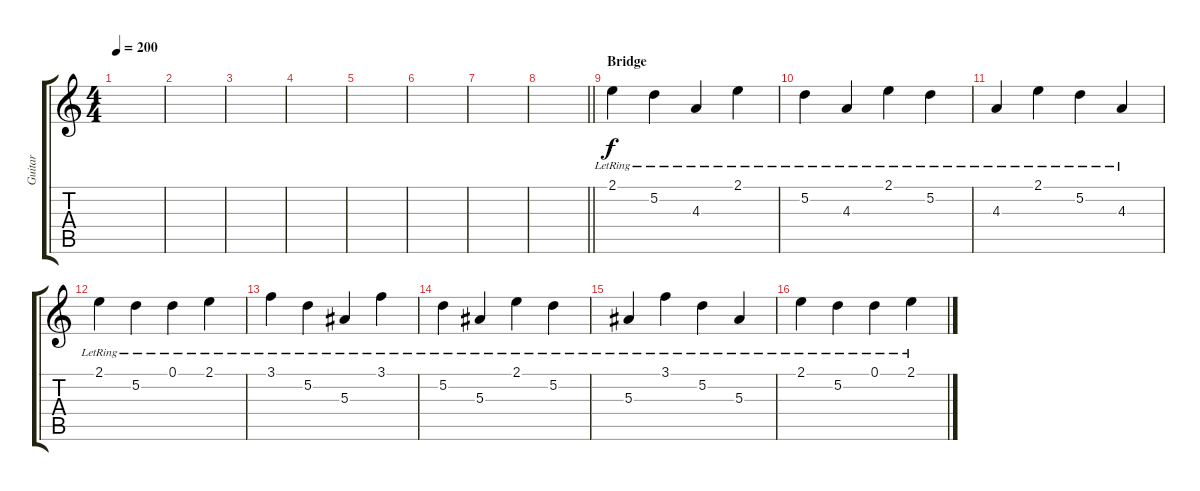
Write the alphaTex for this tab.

\track ("Guitar" "Guitar") {instrument overdrivenguitar}
\staff {score tabs}
\tuning (D4 A3 F3 C3 G2 C2) {hide}
\ts (4 4)
\tempo 200
\clef g2
\ks c
|
|
|
|
|
|
|
\barLineRight lightlight
|
\section ("" "Bridge")
2.1{lr}.4 5.2{lr}.4 4.3{lr}.4 2.1{lr}.4 |
5.2{lr}.4 4.3{lr}.4 2.1{lr}.4 5.2{lr}.4 |
4.3{lr}.4 2.1{lr}.4 5.2{lr}.4 4.3{lr}.4 |
2.1{lr}.4 5.2{lr}.4 0.1{lr}.4 2.1{lr}.4 |
3.1{lr}.4 5.2{lr}.4 5.3{lr}.4 3.1{lr}.4 |
5.2{lr}.4 5.3{lr}.4 2.1{lr}.4 5.2{lr}.4 |
5.3{lr}.4 3.1{lr}.4 5.2{lr}.4 5.3{lr}.4 |
2.1{lr}.4 5.2{lr}.4 0.1{lr}.4 2.1{lr}.4
